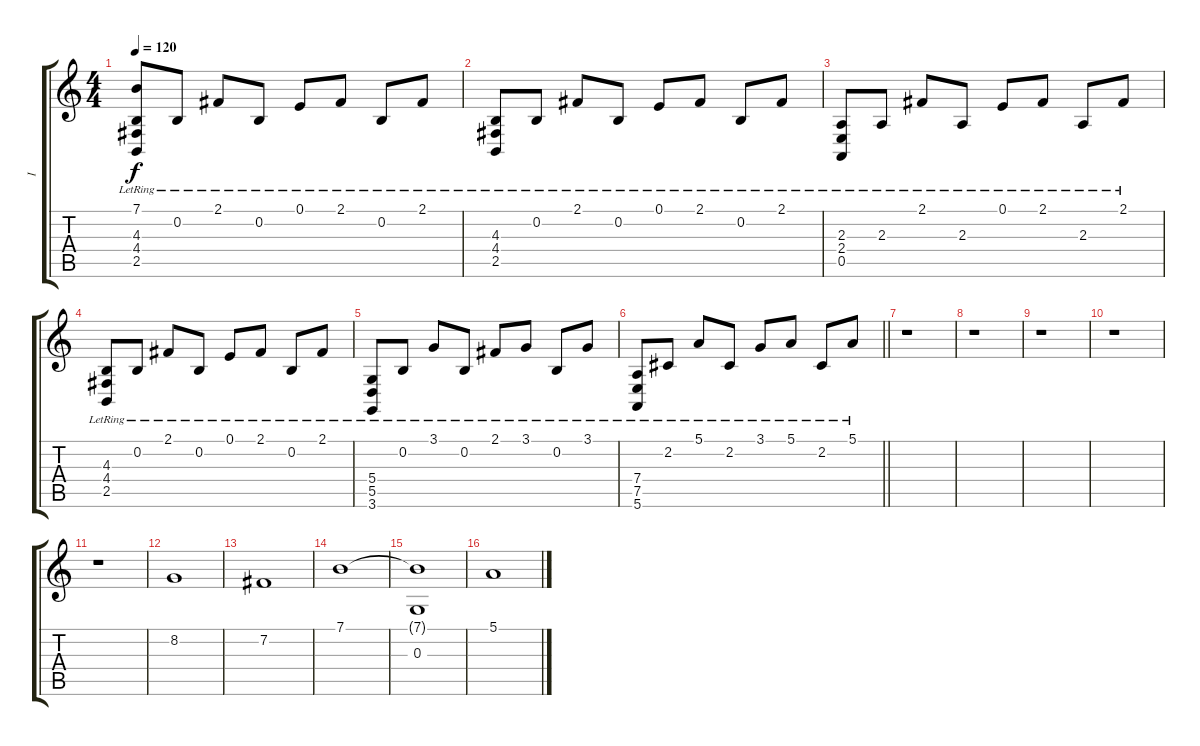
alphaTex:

\track ("I" "I") {instrument tubularbells}
\staff {score tabs}
\tuning (E4 B3 G3 D3 A2 E2) {hide}
\ts (4 4)
\tempo 120
\clef g2
\ks c
(7.1{lr} 4.3{lr} 4.4{lr} 2.5{lr}).8{dy f} 0.2{lr}.8 2.1{lr}.8 0.2{lr}.8 0.1{lr}.8 2.1{lr}.8 0.2{lr}.8 2.1{lr}.8 |
(4.3{lr} 4.4{lr} 2.5{lr}).8 0.2{lr}.8 2.1{lr}.8 0.2{lr}.8 0.1{lr}.8 2.1{lr}.8 0.2{lr}.8 2.1{lr}.8 |
(2.3{lr} 2.4{lr} 0.5{lr}).8 2.3{lr}.8 2.1{lr}.8 2.3{lr}.8 0.1{lr}.8 2.1{lr}.8 2.3{lr}.8 2.1{lr}.8 |
(4.3{lr} 4.4{lr} 2.5{lr}).8 0.2{lr}.8 2.1{lr}.8 0.2{lr}.8 0.1{lr}.8 2.1{lr}.8 0.2{lr}.8 2.1{lr}.8 |
(5.4{lr} 5.5{lr} 3.6{lr}).8 0.2{lr}.8 3.1{lr}.8 0.2{lr}.8 2.1{lr}.8 3.1{lr}.8 0.2{lr}.8 3.1{lr}.8 |
\barLineRight lightlight
(7.4{lr} 7.5{lr} 5.6{lr}).8 2.2{lr}.8 5.1{lr}.8 2.2{lr}.8 3.1{lr}.8 5.1{lr}.8 2.2{lr}.8 5.1{lr}.8 |
r.1 |
r.1 |
r.1 |
r.1 |
r.1 |
8.2.1{volume 10 instrument tubularbells} |
7.2.1 |
7.1.1 |
(7.1{t} 0.3).1 |
5.1.1
